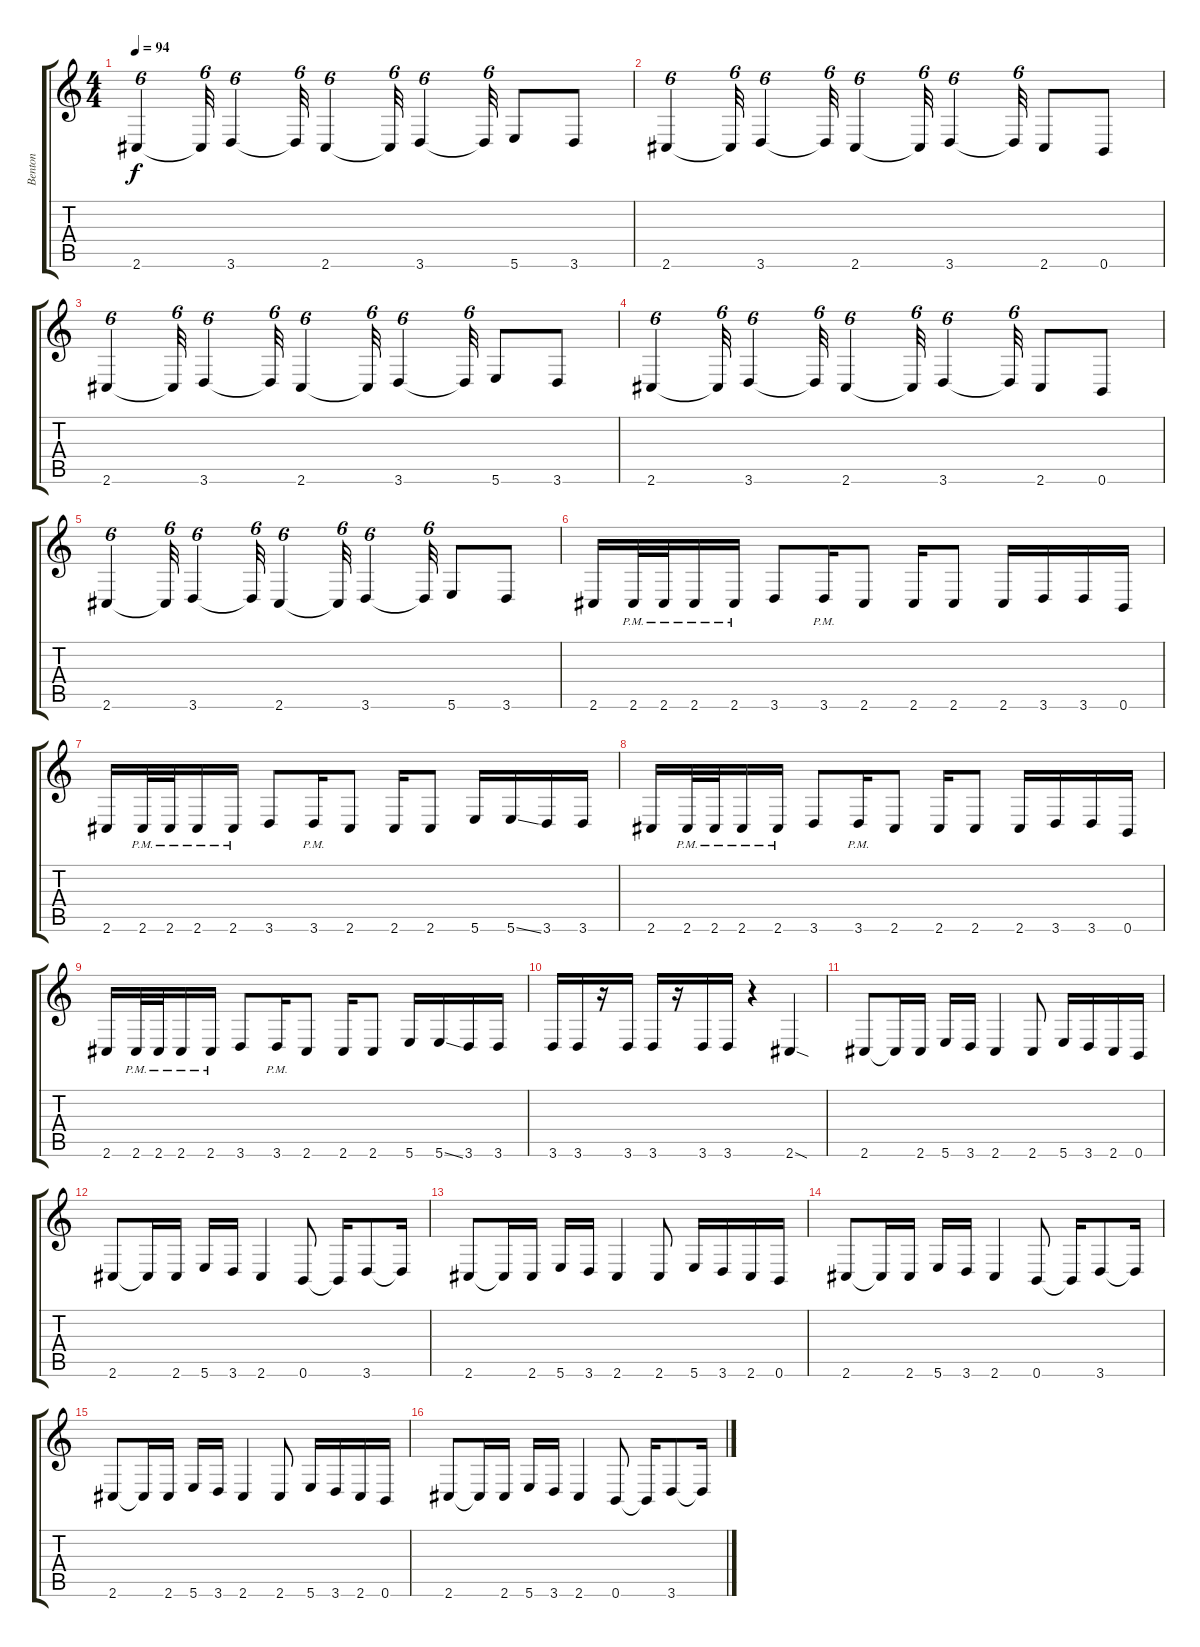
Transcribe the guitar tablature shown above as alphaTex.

\track ("Benton" "Benton") {instrument electricbassfinger}
\staff {score tabs}
\tuning (Db4 Ab3 E3 B2 Gb2 B1) {hide}
\ts (4 4)
\tempo 94
\clef g2
\ks c
2.6.4{tu (6 4) dy f} 2.6{t}.32{tu (6 4)} 3.6.4{tu (6 4)} 3.6{t}.32{tu (6 4)} 2.6.4{tu (6 4)} 2.6{t}.32{tu (6 4)} 3.6.4{tu (6 4)} 3.6{t}.32{tu (6 4)} 5.6.8 3.6.8 |
2.6.4{tu (6 4)} 2.6{t}.32{tu (6 4)} 3.6.4{tu (6 4)} 3.6{t}.32{tu (6 4)} 2.6.4{tu (6 4)} 2.6{t}.32{tu (6 4)} 3.6.4{tu (6 4)} 3.6{t}.32{tu (6 4)} 2.6.8 0.6.8 |
2.6.4{tu (6 4)} 2.6{t}.32{tu (6 4)} 3.6.4{tu (6 4)} 3.6{t}.32{tu (6 4)} 2.6.4{tu (6 4)} 2.6{t}.32{tu (6 4)} 3.6.4{tu (6 4)} 3.6{t}.32{tu (6 4)} 5.6.8 3.6.8 |
2.6.4{tu (6 4)} 2.6{t}.32{tu (6 4)} 3.6.4{tu (6 4)} 3.6{t}.32{tu (6 4)} 2.6.4{tu (6 4)} 2.6{t}.32{tu (6 4)} 3.6.4{tu (6 4)} 3.6{t}.32{tu (6 4)} 2.6.8 0.6.8 |
2.6.4{tu (6 4)} 2.6{t}.32{tu (6 4)} 3.6.4{tu (6 4)} 3.6{t}.32{tu (6 4)} 2.6.4{tu (6 4)} 2.6{t}.32{tu (6 4)} 3.6.4{tu (6 4)} 3.6{t}.32{tu (6 4)} 5.6.8 3.6.8 |
2.6.16 2.6{pm}.32 2.6{pm}.32 2.6{pm}.16 2.6{pm}.16 3.6.8 3.6{pm}.16 2.6.8 2.6.16 2.6.8 2.6.16 3.6.16 3.6.16 0.6.16 |
2.6.16 2.6{pm}.32 2.6{pm}.32 2.6{pm}.16 2.6{pm}.16 3.6.8 3.6{pm}.16 2.6.8 2.6.16 2.6.8 5.6.16 5.6{ss}.16 3.6.16 3.6.16 |
2.6.16 2.6{pm}.32 2.6{pm}.32 2.6{pm}.16 2.6{pm}.16 3.6.8 3.6{pm}.16 2.6.8 2.6.16 2.6.8 2.6.16 3.6.16 3.6.16 0.6.16 |
2.6.16 2.6{pm}.32 2.6{pm}.32 2.6{pm}.16 2.6{pm}.16 3.6.8 3.6{pm}.16 2.6.8 2.6.16 2.6.8 5.6.16 5.6{ss}.16 3.6.16 3.6.16 |
3.6.16 3.6.16 r.16 3.6.16 3.6.16 r.16 3.6.16 3.6.16 r.4 2.6{sod}.4 |
2.6.8 2.6{t}.16 2.6.16 5.6.16 3.6.16 2.6.4 2.6.8 5.6.16 3.6.16 2.6.16 0.6.16 |
2.6.8 2.6{t}.16 2.6.16 5.6.16 3.6.16 2.6.4 0.6.8 0.6{t}.16 3.6.8 3.6{t}.16 |
2.6.8 2.6{t}.16 2.6.16 5.6.16 3.6.16 2.6.4 2.6.8 5.6.16 3.6.16 2.6.16 0.6.16 |
2.6.8 2.6{t}.16 2.6.16 5.6.16 3.6.16 2.6.4 0.6.8 0.6{t}.16 3.6.8 3.6{t}.16 |
2.6.8 2.6{t}.16 2.6.16 5.6.16 3.6.16 2.6.4 2.6.8 5.6.16 3.6.16 2.6.16 0.6.16 |
2.6.8 2.6{t}.16 2.6.16 5.6.16 3.6.16 2.6.4 0.6.8 0.6{t}.16 3.6.8 3.6{t}.16
